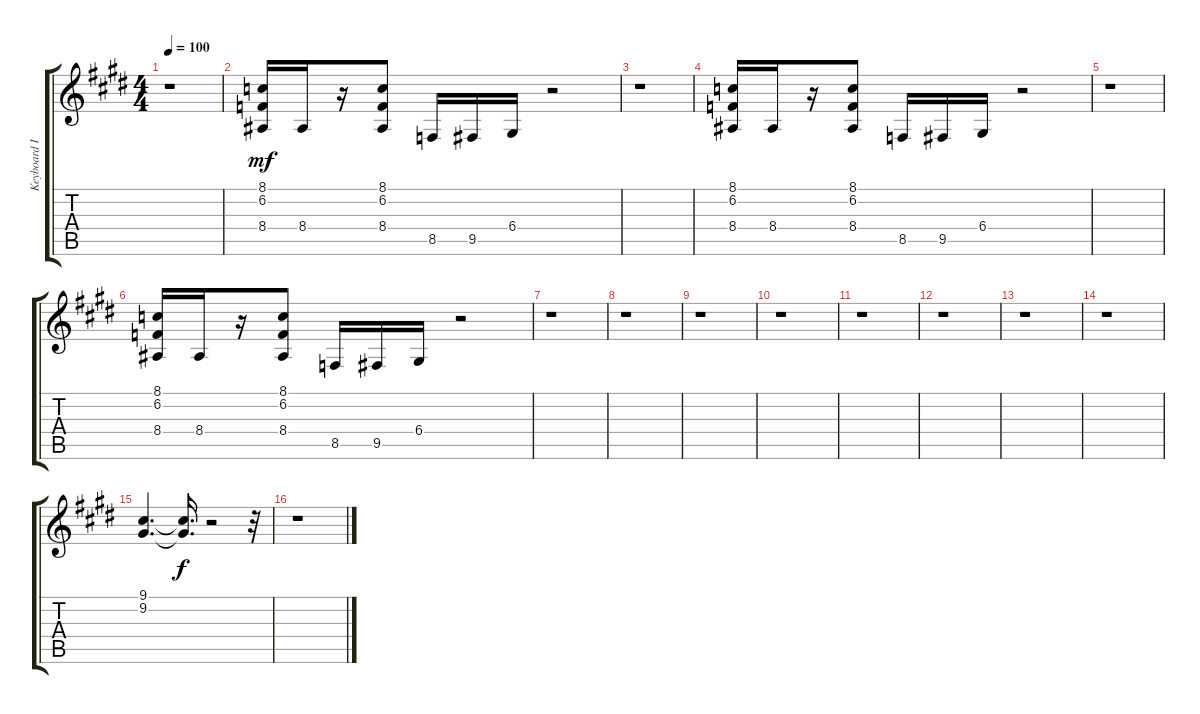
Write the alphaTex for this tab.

\track ("Keyboard I" "Keyboard I") {instrument accordion}
\staff {score tabs}
\tuning (E4 B3 G3 D3 A2 E2) {hide}
\ts (4 4)
\tempo 100
\clef g2
\ks e
r.1{dy mf} |
(8.1 6.2 8.4).16 8.4.16 r.16 (8.1 6.2 8.4).8 8.5.16 9.5.16 6.4.16 r.2 |
r.1 |
(8.1 6.2 8.4).16 8.4.16 r.16 (8.1 6.2 8.4).8 8.5.16 9.5.16 6.4.16 r.2 |
r.1 |
(8.1 6.2 8.4).16 8.4.16 r.16 (8.1 6.2 8.4).8 8.5.16 9.5.16 6.4.16 r.2 |
r.1 |
r.1 |
r.1 |
r.1 |
r.1 |
r.1 |
r.1 |
r.1 |
(9.1 9.2).4{d} (9.1{t} 9.2{t}).16{d dy f} r.2 r.32 |
r.1
